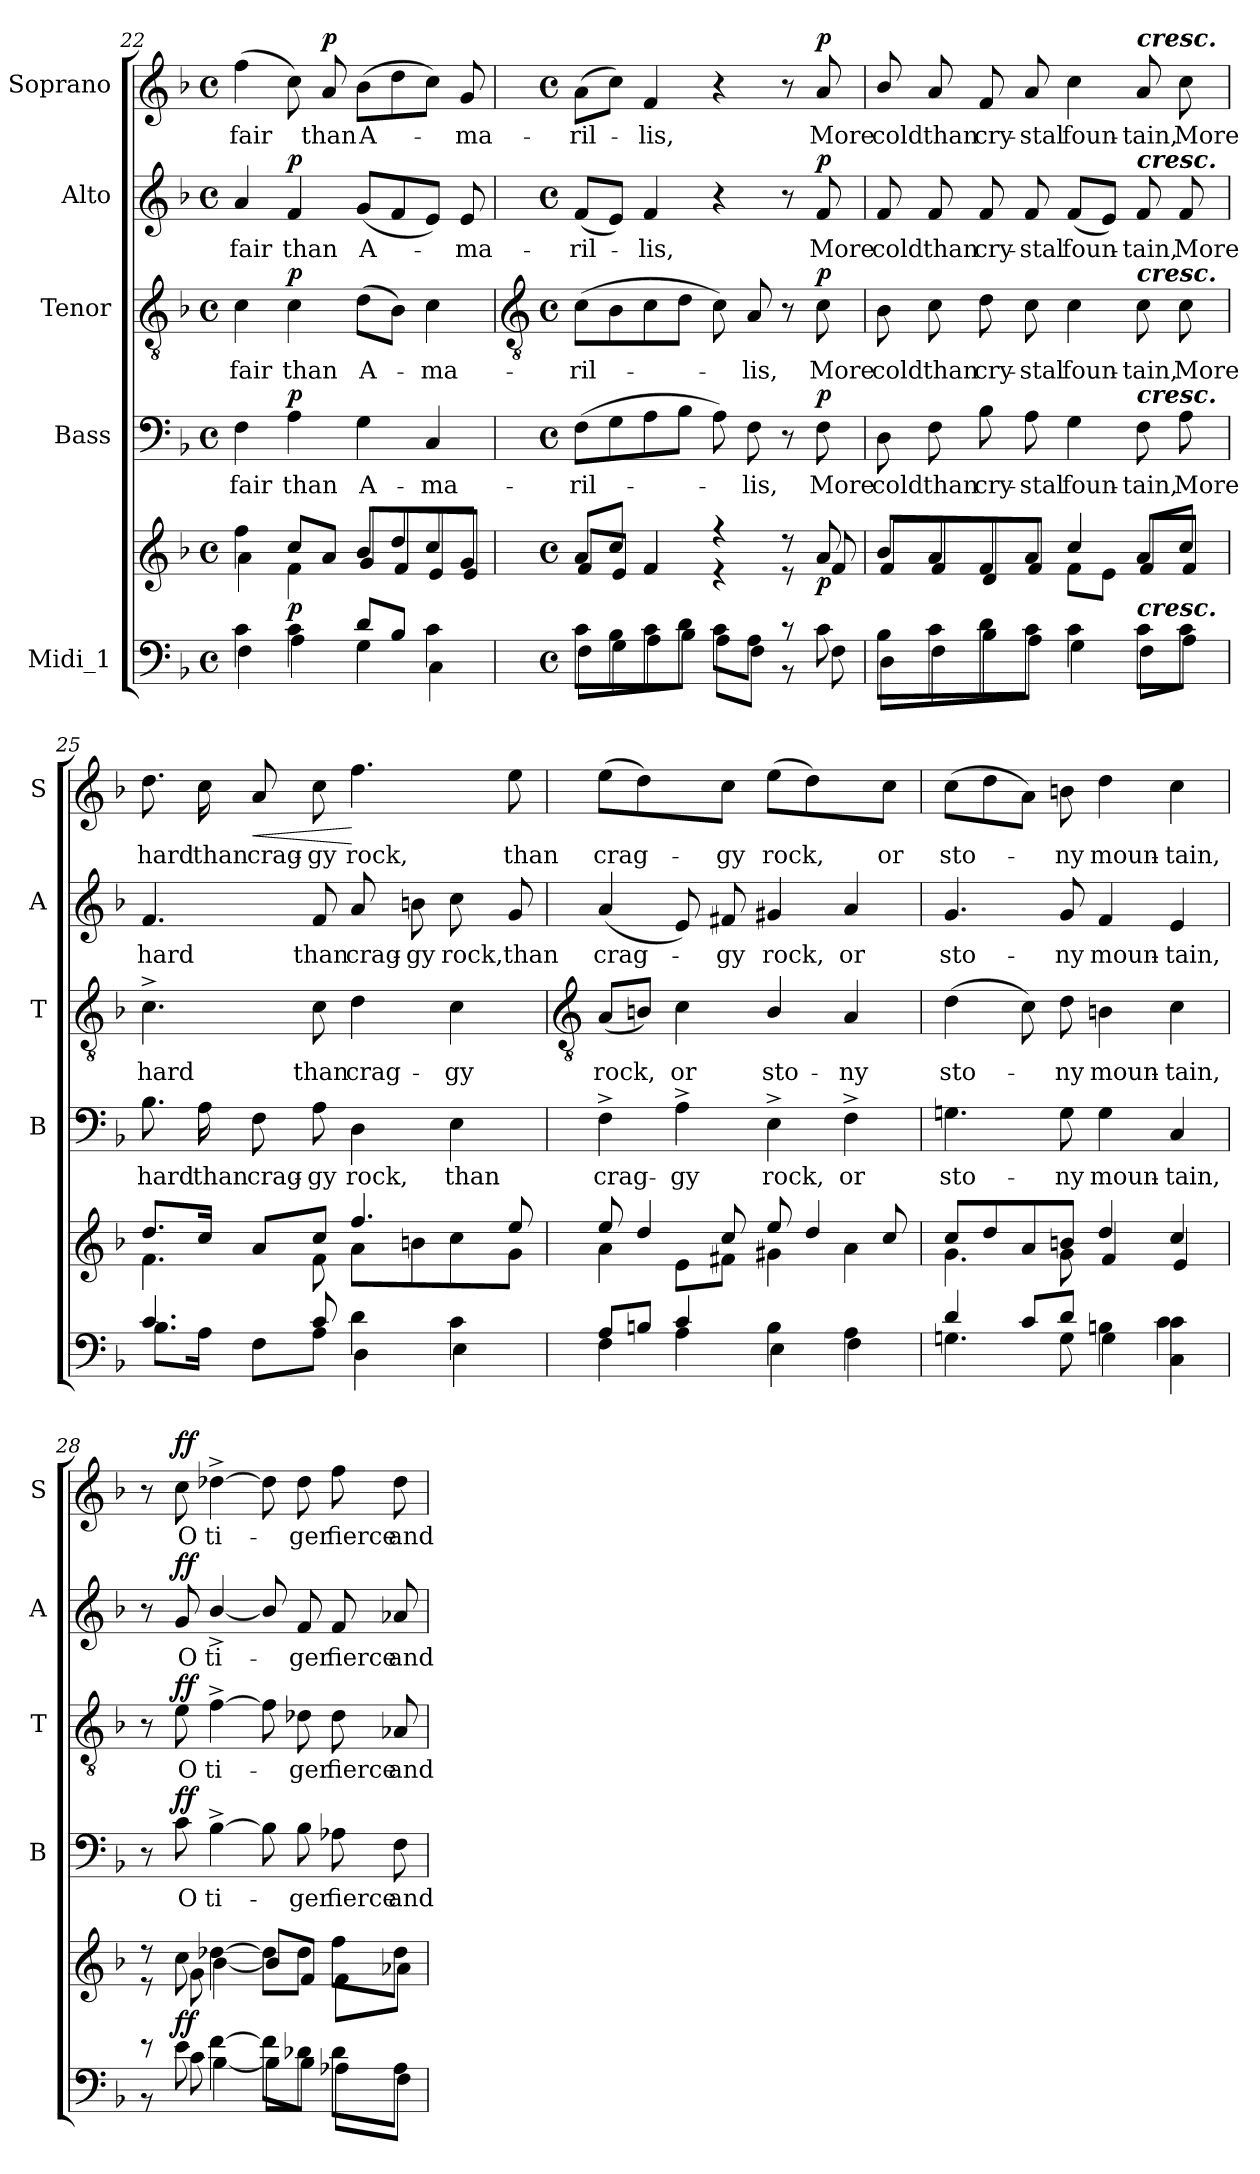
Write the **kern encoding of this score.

**kern	**kern	**dynam	**kern	**text	**dynam	**kern	**text	**dynam	**kern	**text	**dynam	**kern	**text	**dynam
*part5	*part5	*part5	*part4	*part4	*part4	*part3	*part3	*part3	*part2	*part2	*part2	*part1	*part1	*part1
*staff6	*staff5	*staff5/6	*staff4	*staff4	*staff4	*staff3	*staff3	*staff3	*staff2	*staff2	*staff2	*staff1	*staff1	*staff1
*I"Midi_1	*	*	*I"Bass	*	*	*I"Tenor	*	*	*I"Alto	*	*	*I"Soprano	*	*
*	*	*	*I'B	*	*	*I'T	*	*	*I'A	*	*	*I'S	*	*
*clefF4	*clefG2	*	*clefF4	*	*	*clefGv2	*	*	*clefG2	*	*	*clefG2	*	*
*k[b-]	*k[b-]	*	*k[b-]	*	*	*k[b-]	*	*	*k[b-]	*	*	*k[b-]	*	*
*F:	*F:	*	*F:	*	*	*F:	*	*	*F:	*	*	*F:	*	*
*M4/4	*M4/4	*	*M4/4	*	*	*M4/4	*	*	*M4/4	*	*	*M4/4	*	*
*met(c)	*met(c)	*	*met(c)	*	*	*met(c)	*	*	*met(c)	*	*	*met(c)	*	*
=22	=22	=22	=22	=22	=22	=22	=22	=22	=22	=22	=22	=22	=22	=22
*^	*^	*	*	*	*	*	*	*	*	*	*	*	*	*
!	!	!	!	!	!	!LO:LY:b	!	!	!LO:LY:b	!	!	!LO:LY:b	!	!	!LO:LY:b	!
4c\	4F	4ff\	4a\	.	4F	fair	.	4c	fair	.	4a	fair	.	(>4ff	fair	.
!	!	!	!	!LO:DY:b	!	!LO:LY:b	!LO:DY:b	!	!LO:LY:b	!LO:DY:b	!	!LO:LY:b	!LO:DY:b	!	!	!
4c\	4A\	8cc/L	4f\	p	4A	than	p	4c	than	p	4f	than	p	8cc)	.	.
!	!	!	!	!	!	!	!	!	!	!	!	!	!	!	!LO:LY:b	!LO:DY:b
.	.	8a/J	.	.	.	.	.	.	.	.	.	.	.	8a	than	p
!	!	!	!	!	!	!LO:LY:b	!	!	!LO:LY:b	!	!	!LO:LY:b	!	!	!LO:LY:b	!
8d/L	4G\	8b-/L	8g/L	.	4G	A-	.	(>8dL	A-	.	(<8gL	A-	.	(>8b-L	A-	.
8B-/J	.	8dd/	8f/	.	.	.	.	8B-J)	.	.	8f	.	.	8dd	.	.
!	!	!	!	!	!	!LO:LY:b	!	!	!LO:LY:b	!	!	!	!	!	!	!
4c\	4C\	8cc/	8e/	.	4C	-ma-	.	4c	ma-	.	8eJ)	.	.	8ccJ)	.	.
!	!	!	!	!	!	!	!	!	!	!	!	!LO:LY:b	!	!	!LO:LY:b	!
.	.	8g/J	8e/J	.	.	.	.	.	.	.	8e	ma-	.	8g	ma-	.
!!LO:LB:g=z
=23	=23	=23	=23	=23	=23	=23	=23	=23	=23	=23	=23	=23	=23	=23	=23	=23
*	*	*	*	*	*	*	*	*clefGv2	*	*	*	*	*	*	*	*
*M4/4	*	*M4/4	*	*	*M4/4	*	*	*M4/4	*	*	*M4/4	*	*	*M4/4	*	*
*met(c)	*	*met(c)	*	*	*met(c)	*	*	*met(c)	*	*	*met(c)	*	*	*met(c)	*	*
!	!	!	!	!	!	!LO:LY:b	!	!	!LO:LY:b	!	!	!LO:LY:b	!	!	!LO:LY:b	!
8c\L	8F\L	8a/L	8f/L	.	(>8FL	-ril-	.	(>8cL	-ril-	.	(<8fL	-ril-	.	(>8aL	-ril-	.
8B-\	8G\	8cc/J	8e/J	.	8G	.	.	8B-	.	.	8eJ)	.	.	8ccJ)	.	.
!	!	!	!	!	!	!	!	!	!	!	!	!LO:LY:b	!	!	!LO:LY:b	!
8c\	8A\	4f/	4f/	.	8A	.	.	8c	.	.	4f	lis,	.	4f	lis,	.
8d\J	8B-\J	.	.	.	8B-J	.	.	8dJ	.	.	.	.	.	.	.	.
8c\L	8AL	4r	4r	.	8A)	.	.	8c)	.	.	4r	.	.	4r	.	.
!	!	!	!	!	!	!LO:LY:b	!	!	!LO:LY:b	!	!	!	!	!	!	!
8A\J	8FJ	.	.	.	8F	lis,	.	8A	lis,	.	.	.	.	.	.	.
8r	8r	8r	8r	.	8r	.	.	8r	.	.	8r	.	.	8r	.	.
!	!	!	!	!LO:DY:b	!	!LO:LY:b	!LO:DY:b	!	!LO:LY:b	!LO:DY:b	!	!LO:LY:b	!LO:DY:b	!	!LO:LY:b	!LO:DY:b
8c\	8F\	8a/	8f/	p	8F	More	p	8c	More	p	8f	More	p	8a	More	p
=24	=24	=24	=24	=24	=24	=24	=24	=24	=24	=24	=24	=24	=24	=24	=24	=24
!	!	!	!	!	!	!LO:LY:b	!	!	!LO:LY:b	!	!	!LO:LY:b	!	!	!LO:LY:b	!
8B-\L	8D\L	8b-/L	8f/L	.	8D	cold	.	8B-	cold	.	8f	cold	.	8b-/	cold	.
!	!	!	!	!	!	!LO:LY:b	!	!	!LO:LY:b	!	!	!LO:LY:b	!	!	!LO:LY:b	!
8c\	8F\	8a/	8f/	.	8F	than	.	8c	than	.	8f	than	.	8a	than	.
!	!	!	!	!	!	!LO:LY:b	!	!	!LO:LY:b	!	!	!LO:LY:b	!	!	!LO:LY:b	!
8d\	8B-\	8f/	8d/	.	8B-	cry-	.	8d	cry-	.	8f	cry-	.	8f	cry-	.
!	!	!	!	!	!	!LO:LY:b	!	!	!LO:LY:b	!	!	!LO:LY:b	!	!	!LO:LY:b	!
8c\J	8A\J	8a/J	8f/J	.	8A	-stal	.	8c	-stal	.	8f	-stal	.	8a	-stal	.
!	!	!	!	!	!	!LO:LY:b	!	!	!LO:LY:b	!	!	!LO:LY:b	!	!	!LO:LY:b	!
4c\	4G\	4cc/	8f\L	.	4G	foun-	.	4c	foun-	.	(<8fL	foun-	.	4cc	foun-	.
.	.	.	8e\J	.	.	.	.	.	.	.	8eJ)	.	.	.	.	.
!	!	!	!	!	!	!	!	!	!	!	!	!	!	!LO:TX:a:Bi:t=cresc.	!	!
!	!	!	!	!	!	!	!	!	!	!	!LO:TX:a:Bi:t=cresc.	!	!	!	!	!
!	!	!	!	!	!	!	!	!LO:TX:a:Bi:t=cresc.	!	!	!	!	!	!	!	!
!	!	!	!	!	!LO:TX:a:Bi:t=cresc.	!	!	!	!	!	!	!	!	!	!	!
!LO:TX:a:Bi:t=cresc.	!	!	!	!	!	!	!	!	!	!	!	!	!	!	!	!
!	!	!	!	!	!	!LO:LY:b	!	!	!LO:LY:b	!	!	!LO:LY:b	!	!	!LO:LY:b	!
8c\L	8F\L	8a/L	8f/L	.	8F	-tain,	.	8c	-tain,	.	8f	tain,	.	8a	-tain,	.
!	!	!	!	!	!	!LO:LY:b	!	!	!LO:LY:b	!	!	!LO:LY:b	!	!	!LO:LY:b	!
8c\J	8A\J	8cc/J	8f/J	.	8A	More	.	8c	More	.	8f	More	.	8cc	More	.
=25	=25	=25	=25	=25	=25	=25	=25	=25	=25	=25	=25	=25	=25	=25	=25	=25
!	!	!	!	!	!	!LO:LY:b	!	!	!LO:LY:b	!	!	!LO:LY:b	!	!	!LO:LY:b	!
4.c/	8.B-\L	8.dd/L	4.f\	.	8.B-	hard	.	4.c^	hard	.	4.f	hard	.	8.dd	hard	.
!	!	!	!	!	!	!LO:LY:b	!	!	!	!	!	!	!	!	!LO:LY:b	!
.	16A\J	16cc/J	.	.	16A	than	.	.	.	.	.	.	.	16cc	than	.
!	!	!	!	!	!	!LO:LY:b	!	!	!	!	!	!	!	!	!LO:LY:b	!LO:HP:b
.	8FL	8a/L	.	.	8F	crag-	.	.	.	.	.	.	.	8a	crag-	<
!	!	!	!	!	!	!LO:LY:b	!	!	!LO:LY:b	!	!	!LO:LY:b	!	!	!LO:LY:b	!
8c/	8AJ	8cc/J	8f\	.	8A	-gy	.	8c	than	.	8f	than	.	8cc	-gy	.
!	!	!	!	!	!	!LO:LY:b	!	!	!LO:LY:b	!	!	!LO:LY:b	!	!	!LO:LY:b	!
4d\	4D\	4.ff/	8a\L	.	4D	rock,	.	4d	crag-	.	8a	crag-	.	4.ff	rock,	[
!	!	!	!	!	!	!	!	!	!	!	!	!LO:LY:b	!	!	!	!
.	.	.	8bn\	.	.	.	.	.	.	.	8bn	-gy	.	.	.	.
!	!	!	!	!	!	!LO:LY:b	!	!	!LO:LY:b	!	!	!LO:LY:b	!	!	!	!
4c\	4E\	.	8cc\	.	4E	than	.	4c	-gy	.	8cc	rock,	.	.	.	.
!	!	!	!	!	!	!	!	!	!	!	!	!LO:LY:b	!	!	!LO:LY:b	!
.	.	8ee/	8g\J	.	.	.	.	.	.	.	8g	than	.	8ee	than	.
!!LO:LB:g=z
=26	=26	=26	=26	=26	=26	=26	=26	=26	=26	=26	=26	=26	=26	=26	=26	=26
*	*	*	*	*	*	*	*	*clefGv2	*	*	*	*	*	*	*	*
!	!	!	!	!	!	!LO:LY:b	!	!	!LO:LY:b	!	!	!LO:LY:b	!	!	!LO:LY:b	!
8A/L	4F\	8ee/	4a\	.	4F^	crag-	.	(<8AL	rock,	.	(<4a	crag-	.	(>8eeL	crag-	.
8Bn/J	.	4dd/	.	.	.	.	.	8BnJ)	.	.	.	.	.	4dd)	.	.
!	!	!	!	!	!	!LO:LY:b	!	!	!LO:LY:b	!	!	!	!	!	!	!
4c/	4A\	.	8e\L	.	4A^	-gy	.	4c	or	.	8e)	.	.	.	.	.
!	!	!	!	!	!	!	!	!	!	!	!	!LO:LY:b	!	!	!LO:LY:b	!
.	.	8cc/	8f#X\J	.	.	.	.	.	.	.	8f#X	gy	.	8ccJ	gy	.
!	!	!	!	!	!	!LO:LY:b	!	!	!LO:LY:b	!	!	!LO:LY:b	!	!	!LO:LY:b	!
4B\	4E\	8ee/	4g#X\	.	4E^	rock,	.	4B/	sto-	.	4g#X	rock,	.	(>8eeL	rock,	.
.	.	4dd/	.	.	.	.	.	.	.	.	.	.	.	4dd)	.	.
!	!	!	!	!	!	!LO:LY:b	!	!	!LO:LY:b	!	!	!LO:LY:b	!	!	!	!
4A\	4F\	.	4a\	.	4F^	or	.	4A	-ny	.	4a	or	.	.	.	.
!	!	!	!	!	!	!	!	!	!	!	!	!	!	!	!LO:LY:b	!
.	.	8cc/	.	.	.	.	.	.	.	.	.	.	.	8ccJ	or	.
=27	=27	=27	=27	=27	=27	=27	=27	=27	=27	=27	=27	=27	=27	=27	=27	=27
!	!	!	!	!	!	!LO:LY:b	!	!	!LO:LY:b	!	!	!LO:LY:b	!	!	!LO:LY:b	!
4d/	4.Gn\	8cc/L	4.g\	.	4.Gn	sto-	.	(>4d	sto-	.	4.g	sto-	.	(>8ccL	sto-	.
.	.	8dd/	.	.	.	.	.	.	.	.	.	.	.	8dd	.	.
8c/L	.	8a/	.	.	.	.	.	8c)	.	.	.	.	.	8aJ)	.	.
!	!	!	!	!	!	!LO:LY:b	!	!	!LO:LY:b	!	!	!LO:LY:b	!	!	!LO:LY:b	!
8d/J	8G\	8bn/J	8g\	.	8G	-ny	.	8d	ny	.	8g	-ny	.	8bn	ny	.
!	!	!	!	!	!	!LO:LY:b	!	!	!LO:LY:b	!	!	!LO:LY:b	!	!	!LO:LY:b	!
4Bn\	4G\	4dd/	4f/	.	4G	moun-	.	4Bn	moun-	.	4f	moun-	.	4dd	moun-	.
!	!	!	!	!	!	!LO:LY:b	!	!	!LO:LY:b	!	!	!LO:LY:b	!	!	!LO:LY:b	!
4C\ 4c\	4c\	4cc/	4e/	.	4C	-tain,	.	4c	-tain,	.	4e	-tain,	.	4cc	-tain,	.
=28	=28	=28	=28	=28	=28	=28	=28	=28	=28	=28	=28	=28	=28	=28	=28	=28
8r	8r	8r	8r	.	8r	.	.	8r	.	.	8r	.	.	8r	.	.
!	!	!	!	!LO:DY:b	!	!LO:LY:b	!LO:DY:b	!	!LO:LY:b	!LO:DY:b	!	!LO:LY:b	!LO:DY:b	!	!LO:LY:b	!LO:DY:b
8e\	8c\	8cc\	8g\	ff	8c	O	ff	8e	O	ff	8g	O	ff	8cc	O	ff
!	!	!	!	!	!	!LO:LY:b	!	!	!LO:LY:b	!	!	!LO:LY:b	!	!	!LO:LY:b	!
[4f\	[4B-\	[4dd-X\	[4b-\	.	[4B-^	ti-	.	[4f^	ti-	.	[4b-^/	ti-	.	[4dd-X^	ti-	.
8f\L]	8B-\L]	8dd-\L]	8b-L]	.	8B-]	.	.	8f]	.	.	8b-/]	.	.	8dd-]	.	.
!	!	!	!	!	!	!LO:LY:b	!	!	!LO:LY:b	!	!	!LO:LY:b	!	!	!LO:LY:b	!
8d-X\J	8B-\J	8dd-\J	8f/J	.	8B-	ger	.	8d-X	ger	.	8f	ger	.	8dd-	ger	.
!	!	!	!	!	!	!LO:LY:b	!	!	!LO:LY:b	!	!	!LO:LY:b	!	!	!LO:LY:b	!
8d-\L	8A-XL	8ff\L	8f\L	.	8A-X	fierce	.	8d-	fierce	.	8f	fierce	.	8ff	fierce	.
!	!	!	!	!	!	!LO:LY:b	!	!	!LO:LY:b	!	!	!LO:LY:b	!	!	!LO:LY:b	!
8A-\J	8FJ	8dd-\J	8a-X\J	.	8F	and	.	8A-X	and	.	8a-X	and	.	8dd-	and	.
*v	*v	*	*	*	*	*	*	*	*	*	*	*	*	*	*	*
*	*v	*v	*	*	*	*	*	*	*	*	*	*	*	*	*
=	=	=	=	=	=	=	=	=	=	=	=	=	=	=
*-	*-	*-	*-	*-	*-	*-	*-	*-	*-	*-	*-	*-	*-	*-
